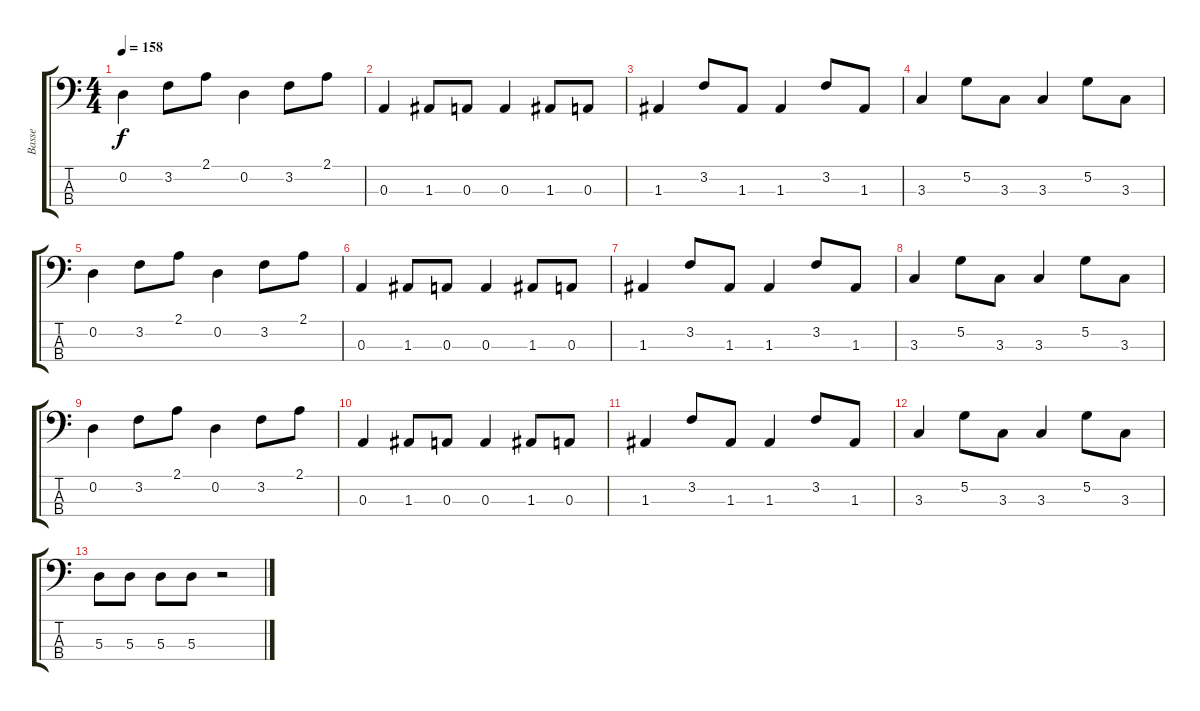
\track ("Basse" "Basse") {instrument electricbasspick}
\staff {score tabs}
\tuning (G2 D2 A1 E1) {hide}
\ts (4 4)
\tempo 158
\clef f4
\ks c
0.2.4{dy f} 3.2.8 2.1.8 0.2.4 3.2.8 2.1.8 |
0.3.4 1.3.8 0.3.8 0.3.4 1.3.8 0.3.8 |
1.3.4 3.2.8 1.3.8 1.3.4 3.2.8 1.3.8 |
3.3.4 5.2.8 3.3.8 3.3.4 5.2.8 3.3.8 |
0.2.4 3.2.8 2.1.8 0.2.4 3.2.8 2.1.8 |
0.3.4 1.3.8 0.3.8 0.3.4 1.3.8 0.3.8 |
1.3.4 3.2.8 1.3.8 1.3.4 3.2.8 1.3.8 |
3.3.4 5.2.8 3.3.8 3.3.4 5.2.8 3.3.8 |
0.2.4 3.2.8 2.1.8 0.2.4 3.2.8 2.1.8 |
0.3.4 1.3.8 0.3.8 0.3.4 1.3.8 0.3.8 |
1.3.4 3.2.8 1.3.8 1.3.4 3.2.8 1.3.8 |
3.3.4 5.2.8 3.3.8 3.3.4 5.2.8 3.3.8 |
5.3.8 5.3.8 5.3.8 5.3.8 r.2
